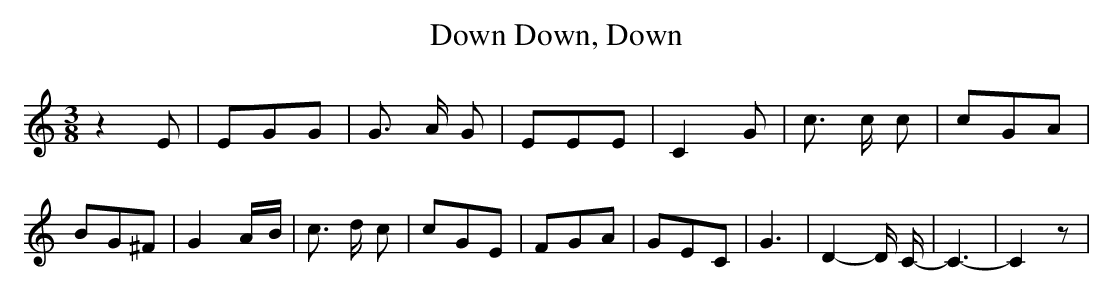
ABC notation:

X:1
T:Down, Down, Down
M:3/8
L:1/8
K:C
 z2 E| EGG| G3/2 A/2 G| EEE| C2 G| c3/2 c/2 c| cGA| BG^F| G2A/2-B/2|\
 c3/2 d/2 c| cGE| FGA| GEC| G3| D2- D/2 C/2-| C3-| C2 z|
